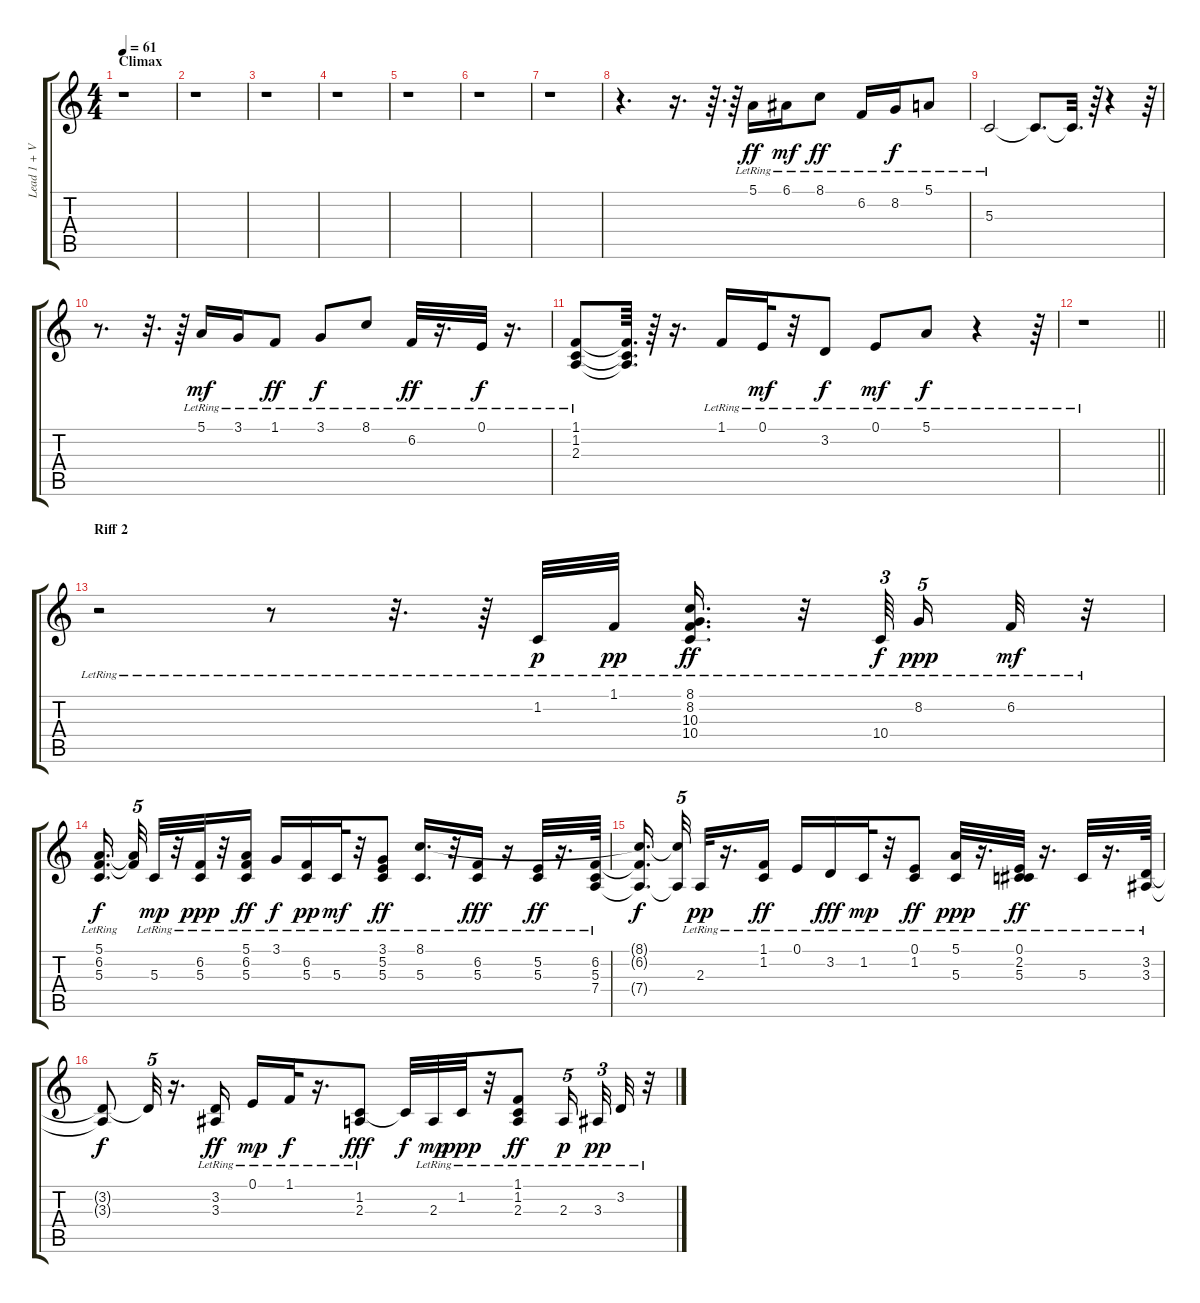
\track ("Lead 1 + Vocal(Keyboard)" "Lead 1 + V") {instrument electricpiano2}
\staff {score tabs}
\tuning (E4 B3 G3 D3 A2 E2) {hide}
\ts (4 4)
\section ("" "Climax")
\tempo 61
\clef g2
\ks c
r.1{dy fff} |
r.1 |
r.1 |
r.1 |
r.1 |
r.1 |
r.1 |
r.4{d} r.16{d} r.64{d} r.64 5.1{lr}.16{dy ff} 6.1{lr}.16{dy mf} 8.1{lr}.8{dy ff} 6.2{lr}.16 8.2{lr}.16{dy f} 5.1{lr}.8 |
5.3{lr}.2 5.3{t}.8{d} 5.3{t}.32{d} r.64 r.4 r.64 |
r.8{d} r.32{d} r.64 5.1{lr}.16{dy mf} 3.1{lr}.16 1.1{lr}.8{dy ff} 3.1{lr}.8{dy f} 8.1{lr}.8 6.2{lr}.32{dy ff} r.16{d} 0.1{lr}.32{dy f} r.16{d} |
(1.1{lr} 1.2{lr} 2.3{lr}).8 (1.1{t} 1.2{t} 2.3{t}).64{d} r.64 r.16{d} 1.1{lr}.16 0.1{lr}.32{dy mf} r.32 3.2{lr}.8{dy f} 0.1{lr}.8{dy mf} 5.1{lr}.8{dy f} r.4 r.64 |
\barLineRight lightlight
r.1 |
\section ("" "Riff 2")
r.2 r.8 r.32{d} r.64 1.2{lr}.32{dy p} 1.1{lr}.32{dy pp} (8.1{lr} 8.2{lr} 10.3{lr} 10.4{lr}).16{d dy ff} r.32 10.4{lr}.64{tu (3 2) dy f} 8.2{lr}.16{tu (5 4) dy ppp beam splitsecondary} 6.2{lr}.32{dy mf} r.32 |
(5.1{lr} 6.2{lr} 5.3{lr}).16{d dy f beam splitsecondary} (5.1{t} 6.2{t}).32{tu (5 4)} 5.3{lr}.32{dy mp} r.32 (6.2{lr} 5.3{lr}).32{dy ppp} r.32 (5.1{lr} 6.2{lr} 5.3{lr}).16{dy ff} 3.1{lr}.16{dy f} (6.2{lr} 5.3{lr}).16{dy pp} 5.3{lr}.32{dy mf} r.32 (3.1{lr} 5.2{lr} 5.3{lr}).8{dy ff} (8.1{lr} 5.3{lr}).16{d} r.32 (6.2{lr} 5.3{lr}).16{dy fff} r.16 (5.2{lr} 5.3{lr}).32{dy ff} r.16{d} (6.2{lr} 5.3{lr} 7.4{lr}).64 |
(8.1{t} 6.2{t} 7.4{t}).16{d dy f beam splitsecondary} (8.1{t} 7.4{t}).32{tu (5 4)} 2.3{lr}.32{dy pp} r.16{d} (1.1{lr} 1.2{lr}).16{dy ff} 0.1{lr}.16 3.2{lr}.16{dy fff} 1.2{lr}.32{dy mp} r.32 (0.1{lr} 1.2{lr}).8{dy ff} (5.1{lr} 5.3{lr}).32{dy ppp} r.16{d} (0.1{lr} 2.2{lr} 5.3{lr}).32{dy ff} r.16{d} 5.3{lr}.32 r.16{d} (3.2{lr} 3.3{lr}).64 |
(3.2{t} 3.3{t}).8{dy f} 3.2{t}.32{tu (5 4)} r.16{d} (3.2{lr} 3.3{lr}).16{dy ff} 0.1{lr}.16{dy mp} 1.1{lr}.32{dy f} r.16{d} (1.2{lr} 2.3{lr}).8{dy fff} 1.2{t}.32{dy f} 2.3{lr}.32{dy mp} 1.2{lr}.32{dy ppp} r.32 (1.1{lr} 1.2{lr} 2.3{lr}).8{dy ff} 2.3{lr}.16{tu (5 4) dy p} 3.3{lr}.32{tu (3 2) dy pp} 3.2{lr}.32 r.32
